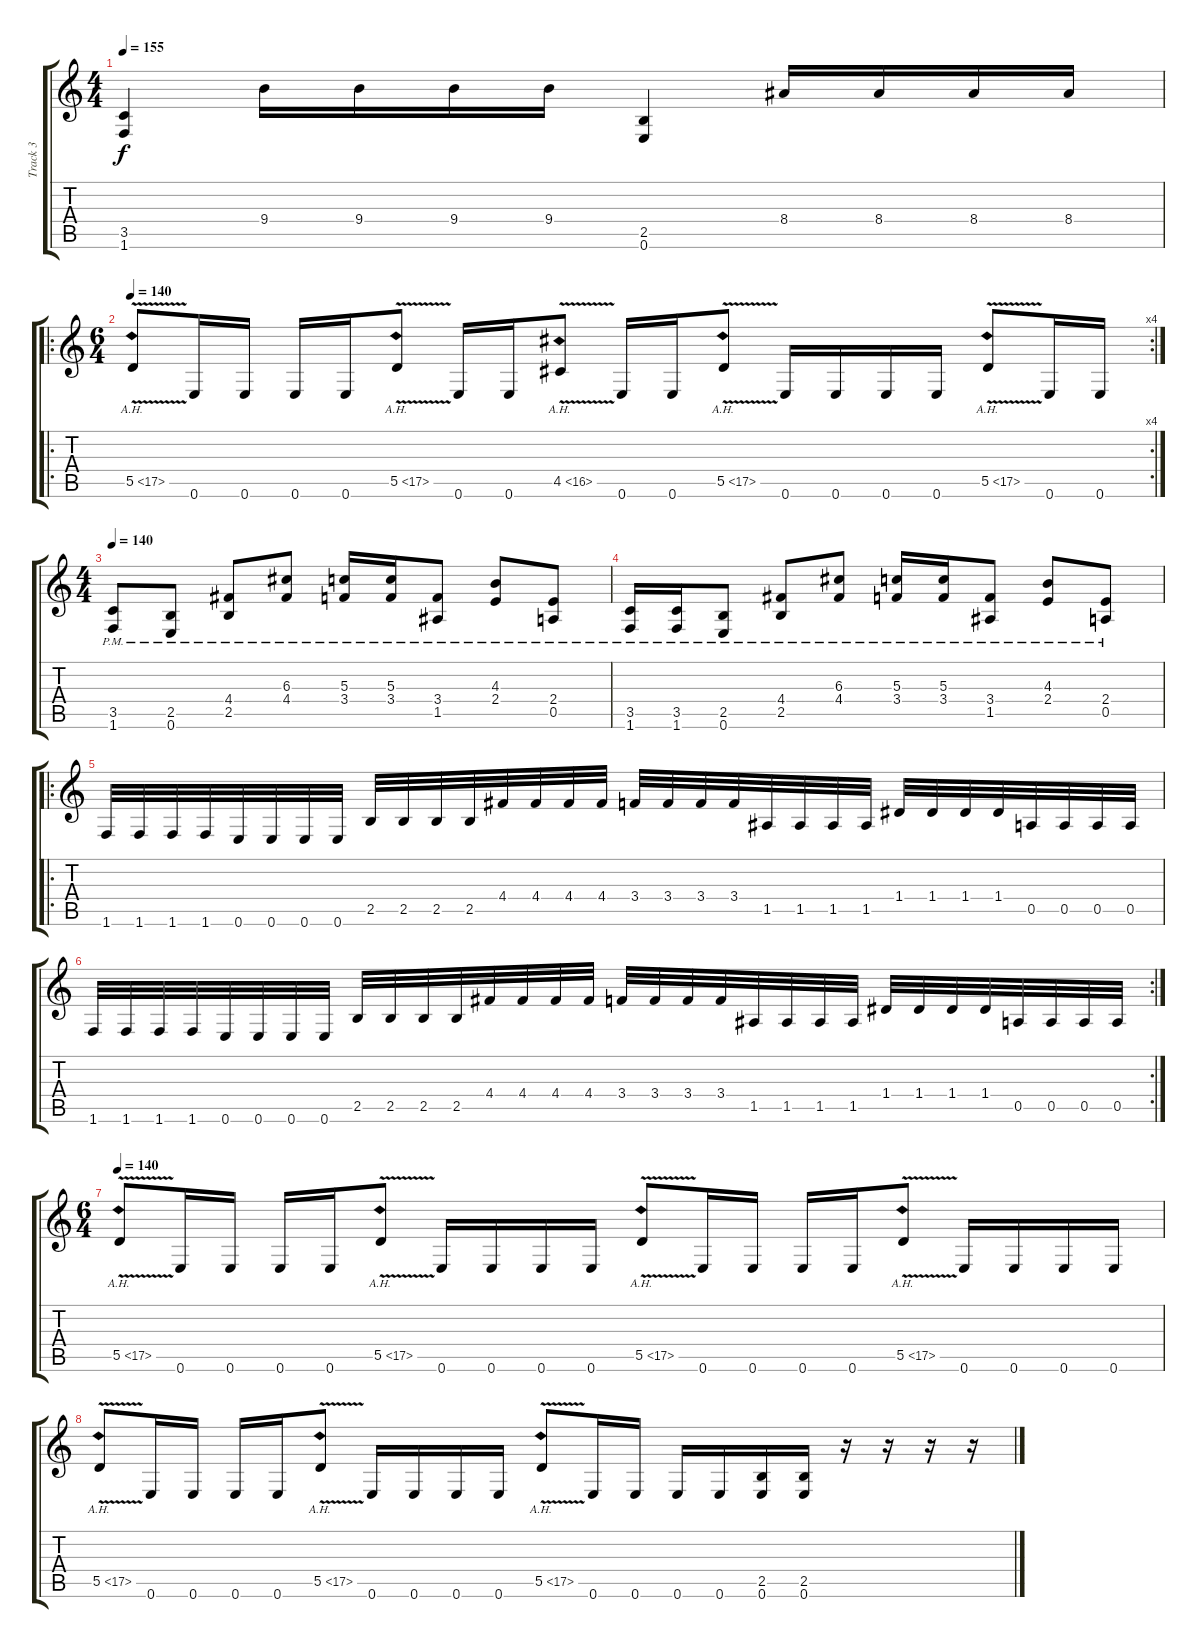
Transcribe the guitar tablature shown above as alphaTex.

\track ("Track 3" "Track 3") {instrument distortionguitar}
\staff {score tabs}
\tuning (E4 B3 G3 D3 A2 E2) {hide}
\ts (4 4)
\tempo 155
\clef g2
\ks c
(3.5 1.6).4{dy f} 9.4.16 9.4.16 9.4.16 9.4.16 (2.5 0.6).4 8.4.16 8.4.16 8.4.16 8.4.16 |
\ro
\rc 4
\ts (6 4)
\tempo 140
5.5{ah 12 v}.8 0.6.16 0.6.16 0.6.16 0.6.16 5.5{ah 12 v}.8 0.6.16 0.6.16 4.5{ah 12 v}.8 0.6.16 0.6.16 5.5{ah 12 v}.8 0.6.16 0.6.16 0.6.16 0.6.16 5.5{ah 12 v}.8 0.6.16 0.6.16 |
\ts (4 4)
\tempo 133
\tempo 140
(3.5{pm} 1.6{pm}).8 (2.5{pm} 0.6{pm}).8 (4.4{pm} 2.5{pm}).8 (6.3{pm} 4.4{pm}).8 (5.3{pm} 3.4{pm}).16 (5.3{pm} 3.4{pm}).16 (3.4{pm} 1.5{pm}).8 (4.3{pm} 2.4{pm}).8 (2.4{pm} 0.5{pm}).8 |
(3.5{pm} 1.6{pm}).16 (3.5{pm} 1.6{pm}).16 (2.5{pm} 0.6{pm}).8 (4.4{pm} 2.5{pm}).8 (6.3{pm} 4.4{pm}).8 (5.3{pm} 3.4{pm}).16 (5.3{pm} 3.4{pm}).16 (3.4{pm} 1.5{pm}).8 (4.3{pm} 2.4{pm}).8 (2.4{pm} 0.5{pm}).8 |
\ro
1.6.32 1.6.32 1.6.32 1.6.32 0.6.32 0.6.32 0.6.32 0.6.32 2.5.32 2.5.32 2.5.32 2.5.32 4.4.32 4.4.32 4.4.32 4.4.32 3.4.32 3.4.32 3.4.32 3.4.32 1.5.32 1.5.32 1.5.32 1.5.32 1.4.32 1.4.32 1.4.32 1.4.32 0.5.32 0.5.32 0.5.32 0.5.32 |
\rc 2
1.6.32 1.6.32 1.6.32 1.6.32 0.6.32 0.6.32 0.6.32 0.6.32 2.5.32 2.5.32 2.5.32 2.5.32 4.4.32 4.4.32 4.4.32 4.4.32 3.4.32 3.4.32 3.4.32 3.4.32 1.5.32 1.5.32 1.5.32 1.5.32 1.4.32 1.4.32 1.4.32 1.4.32 0.5.32 0.5.32 0.5.32 0.5.32 |
\ts (6 4)
\tempo 140
5.5{ah 12 v}.8 0.6.16 0.6.16 0.6.16 0.6.16 5.5{ah 12 v}.8 0.6.16 0.6.16 0.6.16 0.6.16 5.5{ah 12 v}.8 0.6.16 0.6.16 0.6.16 0.6.16 5.5{ah 12 v}.8 0.6.16 0.6.16 0.6.16 0.6.16 |
5.5{ah 12 v}.8 0.6.16 0.6.16 0.6.16 0.6.16 5.5{ah 12 v}.8 0.6.16 0.6.16 0.6.16 0.6.16 5.5{ah 12 v}.8 0.6.16 0.6.16 0.6.16 0.6.16 (2.5 0.6).16 (2.5 0.6).16 r.16 r.16 r.16 r.16
